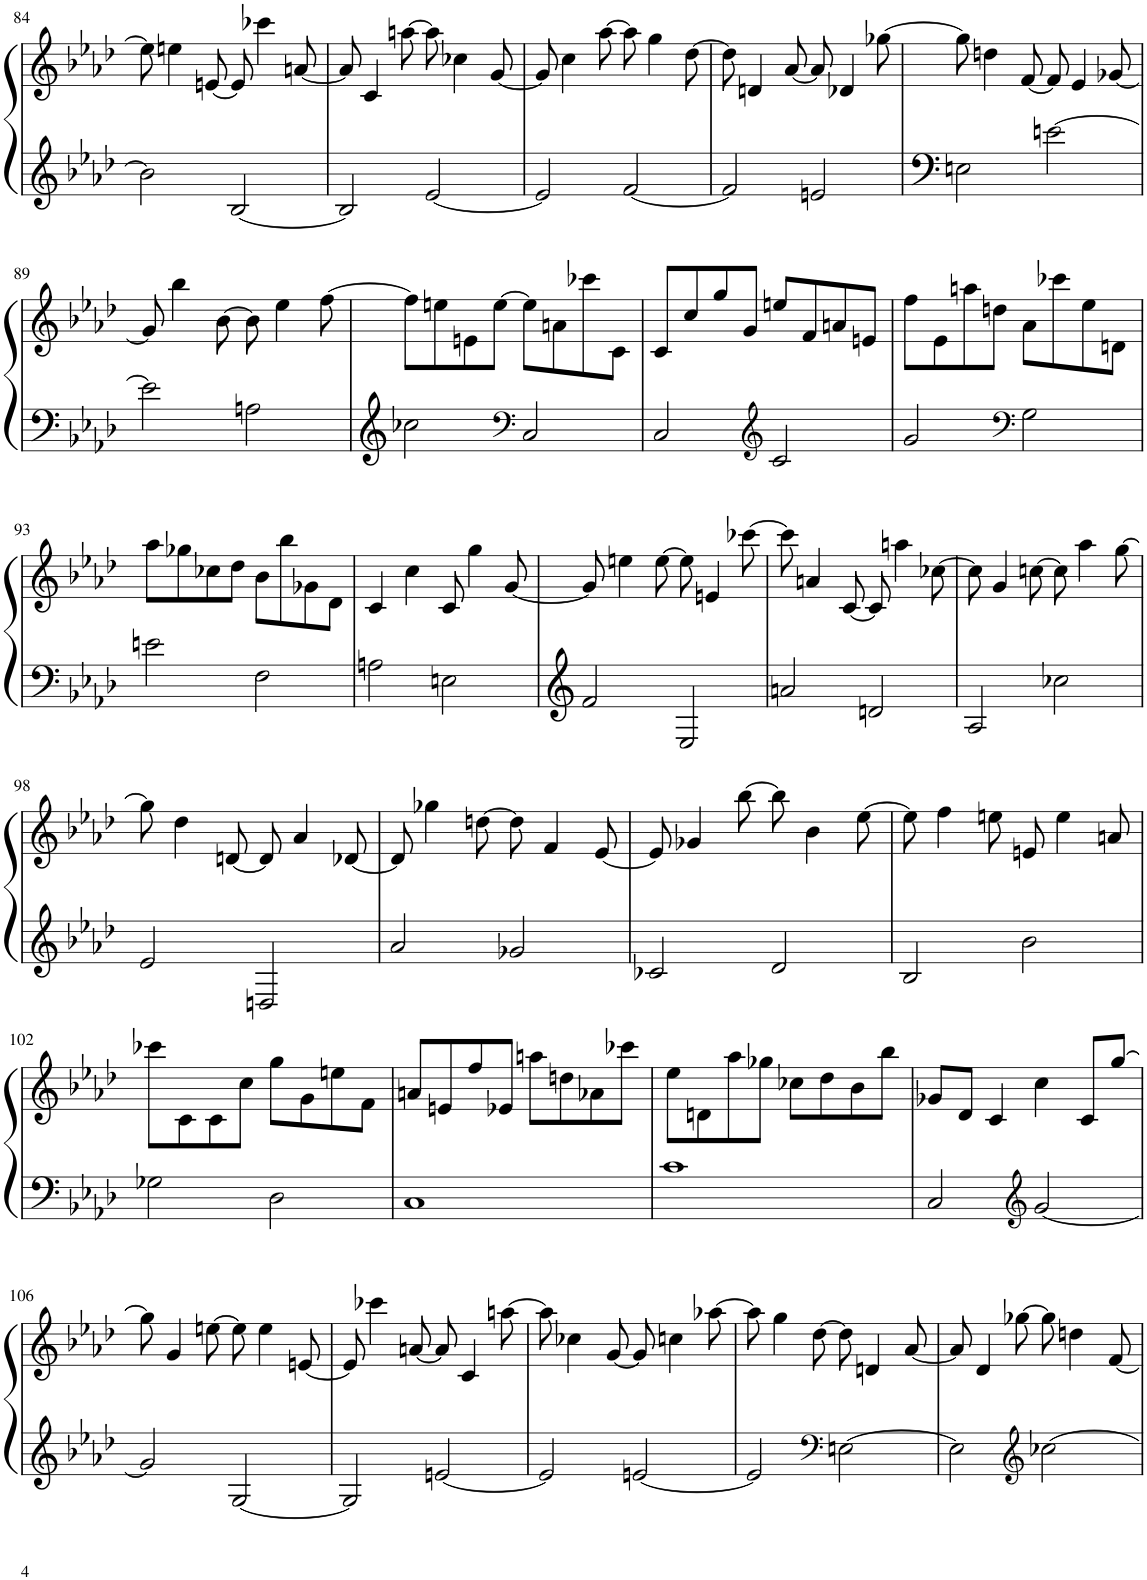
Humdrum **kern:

**kern	**kern
*part1	*part1
*staff2	*staff1
*I"Klavier	*
*I'Klav.	*
!!LO:PB:g=z
*clefG2	*clefG2
*k[b-e-a-d-]	*k[b-e-a-d-]
*M4/4	*M4/4
=84	=84
2b-\]	8ee\]
.	4een\
.	[8en/
[2B-/	8e/]
.	4ccc-X\
.	[8an/
=85	=85
2B-/]	8a/]
.	4c/
.	[8aan\
[2e-/	8aa\]
.	4cc-X\
.	[8g/
=86	=86
2e-/]	8g/]
.	4cc\
.	[8aa-\
[2f/	8aa-\]
.	4gg\
.	[8dd-\
=87	=87
2f/]	8dd-\]
.	4dn/
.	[8a-/
2en/	8a-/]
.	4d-X/
.	[8gg-X\
=88	=88
2En\	8gg-\]
.	4ddn\
.	[8f/
[2en\	8f/]
.	4e-/
.	[8g-X/
!!LO:LB:g=z
=89	=89
2e\]	8g-/]
.	4bb-\
.	[8b-\
2An\	8b-\]
.	4ee-\
.	[8ff\
=90	=90
2cc-X\	8ff\L]
.	8een\
.	8en\
.	[8ee\J
*clefF4	*
2C/	8ee\L]
.	8an\
.	8ccc-X\
.	8c\J
=91	=91
2C/	8c/L
.	8cc/
.	8gg/
.	8g/J
*clefG2	*
2c/	8een/L
.	8f/
.	8an/
.	8en/J
=92	=92
2g/	8ff\L
.	8e-\
.	8aan\
.	8ddn\J
*clefF4	*
2G\	8a-\L
.	8ccc-X\
.	8ee-\
.	8dn\J
!!LO:LB:g=z
=93	=93
2en\	8aa-\L
.	8gg-X\
.	8cc-X\
.	8dd-\J
2F\	8b-\L
.	8bb-\
.	8g-X\
.	8d-\J
=94	=94
2An\	4c/
.	4cc\
2En\	8c/
.	4gg\
.	[8g/
=95	=95
2f/	8g/]
.	4een\
.	[8ee\
2E-/	8ee\]
.	4en/
.	[8ccc-X\
=96	=96
2an/	8ccc-\]
.	4an/
.	[8c/
2dn/	8c/]
.	4aan\
.	[8cc-X\
=97	=97
2A-/	8cc-\]
.	4g/
.	[8ccn\
2cc-X\	8cc\]
.	4aa-\
.	[8gg\
!!LO:LB:g=z
=98	=98
2e-/	8gg\]
.	4dd-\
.	[8dn/
2Dn/	8d/]
.	4a-/
.	[8d-X/
=99	=99
2a-/	8d-/]
.	4gg-X\
.	[8ddn\
2g-X/	8dd\]
.	4f/
.	[8e-/
=100	=100
2c-X/	8e-/]
.	4g-X/
.	[8bb-\
2d-/	8bb-\]
.	4b-\
.	[8ee-\
=101	=101
2B-/	8ee-\]
.	4ff\
.	8een\
2b-\	8en/
.	4ee\
.	8an/
!!LO:LB:g=z
=102	=102
2G-X\	8ccc-X\L
.	8c\
.	8c\
.	8cc\J
2D-\	8gg\L
.	8g\
.	8een\
.	8f\J
=103	=103
1C	8an/L
.	8en/
.	8ff/
.	8e-X/J
.	8aan\L
.	8ddn\
.	8a-X\
.	8ccc-X\J
=104	=104
1c	8ee-\L
.	8dn\
.	8aa-\
.	8gg-X\J
.	8cc-X\L
.	8dd-\
.	8b-\
.	8bb-\J
=105	=105
2C/	8g-X/L
.	8d-/J
.	4c/
*clefG2	*
[2g/	4cc\
.	8c/L
.	[8gg/J
!!LO:LB:g=z
=106	=106
2g/]	8gg\]
.	4g/
.	[8een\
[2G/	8ee\]
.	4ee\
.	[8en/
=107	=107
2G/]	8e/]
.	4ccc-X\
.	[8an/
[2en/	8a/]
.	4c/
.	[8aan\
=108	=108
2e/]	8aa\]
.	4cc-X\
.	[8g/
[2en/	8g/]
.	4ccn\
.	[8aa-X\
=109	=109
2e/]	8aa-\]
.	4gg\
.	[8dd-\
*clefF4	*
[2En\	8dd-\]
.	4dn/
.	[8a-/
=110	=110
2E\]	8a-/]
.	4d-/
.	[8gg-X\
*clefG2	*
[2cc-X\	8gg-\]
.	4ddn\
.	[8f/
=	=
*-	*-
